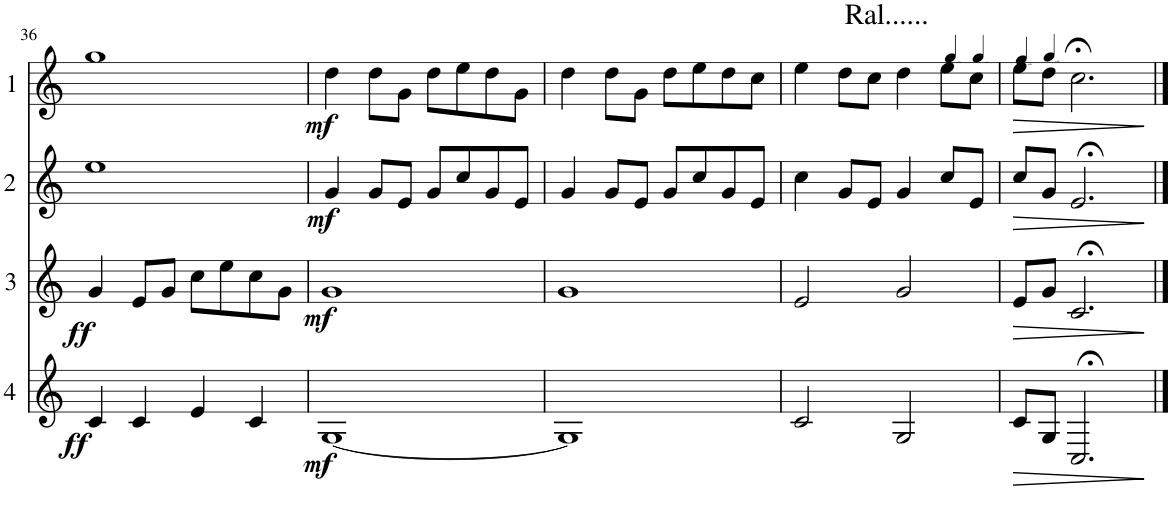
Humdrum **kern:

**kern	**dynam	**kern	**dynam	**kern	**dynam	**kern	**dynam
*part4	*part4	*part3	*part3	*part2	*part2	*part1	*part1
*staff4	*staff4	*staff3	*staff3	*staff2	*staff2	*staff1	*staff1
*I"Cor 4	*	*I"Cor 3	*	*I"Cor 2	*	*I"Cor 1	*
!!LO:PB:g=z
*clefG2	*	*clefG2	*	*clefG2	*	*clefG2	*
*Trd4c7	*	*Trd4c7	*	*Trd4c7	*	*Trd4c7	*
*k[]	*	*k[]	*	*k[]	*	*k[]	*
*M4/4	*	*M4/4	*	*M4/4	*	*M4/4	*
=36	=36	=36	=36	=36	=36	=36	=36
!	!LO:DY:b	!	!LO:DY:b	!	!	!	!
4c/	ff	4g/	ff	1ee	.	1gg	.
4c/	.	8e/L	.	.	.	.	.
.	.	8g/J	.	.	.	.	.
4e/	.	8cc\L	.	.	.	.	.
.	.	8ee\	.	.	.	.	.
4c/	.	8cc\	.	.	.	.	.
.	.	8g\J	.	.	.	.	.
=37	=37	=37	=37	=37	=37	=37	=37
!	!LO:DY:b	!	!LO:DY:b	!	!LO:DY:b	!	!LO:DY:b
[1G	mf	1g	mf	4g/	mf	4dd\	mf
.	.	.	.	8g/L	.	8dd\L	.
.	.	.	.	8e/J	.	8g\J	.
.	.	.	.	8g/L	.	8dd\L	.
.	.	.	.	8cc/	.	8ee\	.
.	.	.	.	8g/	.	8dd\	.
.	.	.	.	8e/J	.	8g\J	.
=38	=38	=38	=38	=38	=38	=38	=38
1G]	.	1g	.	4g/	.	4dd\	.
.	.	.	.	8g/L	.	8dd\L	.
.	.	.	.	8e/J	.	8g\J	.
.	.	.	.	8g/L	.	8dd\L	.
.	.	.	.	8cc/	.	8ee\	.
.	.	.	.	8g/	.	8dd\	.
.	.	.	.	8e/J	.	8cc\J	.
=39	=39	=39	=39	=39	=39	=39	=39
2c/	.	2e/	.	4cc\	.	4ee\	.
.	.	.	.	8g/L	.	8dd\L	.
.	.	.	.	8e/J	.	8cc\J	.
2G/	.	2g/	.	4g/	.	4dd\	.
*	*	*	*	*	*	*MM70	*
!	!	!	!	!	!	!LO:TX:a:t=Ral......	!
.	.	.	.	8cc/L	.	8ee\L	.
*	*	*	*	*	*	*MM66	*
.	.	.	.	8e/J	.	8cc\J	.
=40	=40	=40	=40	=40	=40	=40	=40
*	*	*	*	*	*	*MM60	*
!	!LO:HP:b	!	!LO:HP:b	!	!LO:HP:b	!	!LO:HP:b
8c/L	>	8e/L	>	8cc/L	>	8ee\L	>
*	*	*	*	*	*	*MM50	*
8G/J	.	8g/J	.	8g/J	.	8dd\J	.
2.C;</	.	2.c;</	.	2.e;</	.	2.cc;<\	.
.	]	.	]	.	]	.	]
==	==	==	==	==	==	==	==
*-	*-	*-	*-	*-	*-	*-	*-
